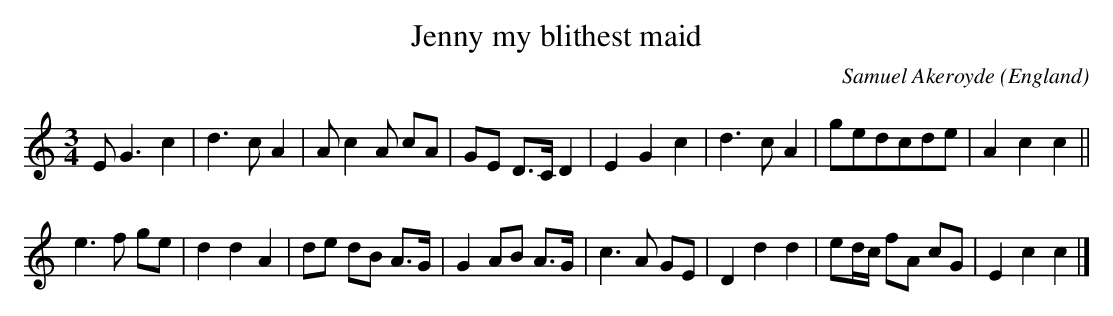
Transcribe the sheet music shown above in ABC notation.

X:1
T:Jenny my blithest maid
C:Samuel Akeroyde
M:3/4
O:England
K:C major
EG3 c2| d3c A2| Ac2A cA| GE D>C D2|\
E2G2 c2| d3c A2| gedcde| A2c2 c2||
e3f ge| d2d2 A2| de dB A>G| G2AB A>G|\
c3A GE| D2d2 d2| ed/c/ fA cG| E2c2 c2|]
